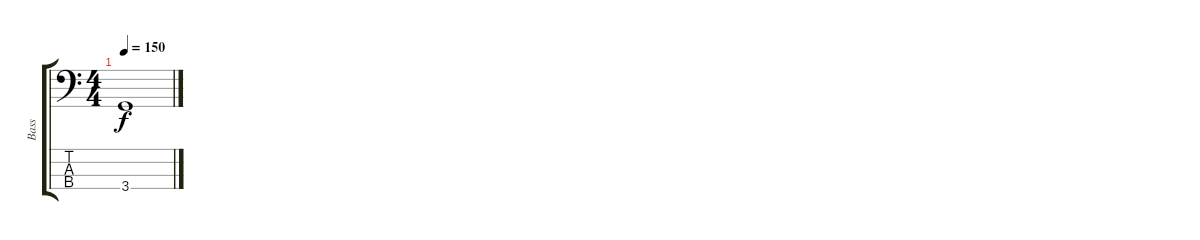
\track ("Bass" "Bass") {instrument electricbassfinger}
\staff {score tabs}
\tuning (G2 D2 A1 E1) {hide}
\ts (4 4)
\tempo 150
\clef f4
\ks c
3.4{t}.1{dy f}
